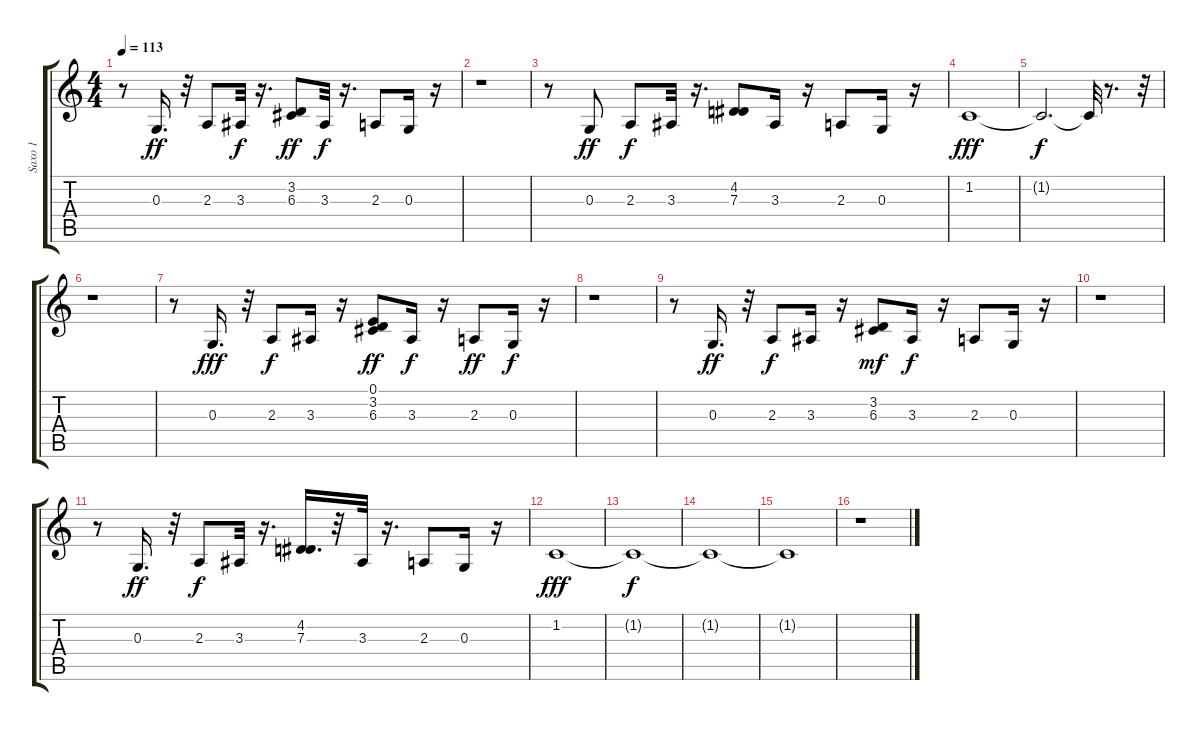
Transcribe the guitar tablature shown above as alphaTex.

\track ("Saxo 1" "Saxo 1") {instrument baritonesax}
\staff {score tabs}
\tuning (E4 B3 G3 D3 A2 E2) {hide}
\ts (4 4)
\tempo 113
\clef g2
\ks c
r.8{dy f} 0.3.16{d dy ff} r.32 2.3.8 3.3.32{dy f} r.16{d} (3.2 6.3).8{dy ff} 3.3.32{dy f} r.16{d} 2.3.8 0.3.16 r.16 |
r.1 |
r.8 0.3.8{dy ff} 2.3.8{dy f} 3.3.32 r.16{d} (4.2 7.3).8 3.3.16 r.16 2.3.8 0.3.16 r.16 |
1.2.1{dy fff volume 0} |
1.2{t}.2{d dy f} 1.2{t}.32 r.8{d} r.32 |
r.1 |
r.8 0.3.16{d dy fff volume 12} r.32 2.3.8{dy f} 3.3.16 r.16 (0.1 3.2 6.3).8{dy ff} 3.3.16{dy f} r.16 2.3.8{dy ff} 0.3.16{dy f} r.16 |
r.1 |
r.8 0.3.16{d dy ff} r.32 2.3.8{dy f} 3.3.16 r.16 (3.2 6.3).8{dy mf} 3.3.16{dy f} r.16 2.3.8 0.3.16 r.16 |
r.1 |
r.8 0.3.16{d dy ff} r.32 2.3.8{dy f} 3.3.32 r.16{d} (4.2 7.3).16{d} r.32 3.3.32 r.16{d} 2.3.8 0.3.16 r.16 |
1.2.1{dy fff volume 0} |
1.2{t}.1{dy f} |
1.2{t}.1 |
1.2{t}.1 |
r.1
